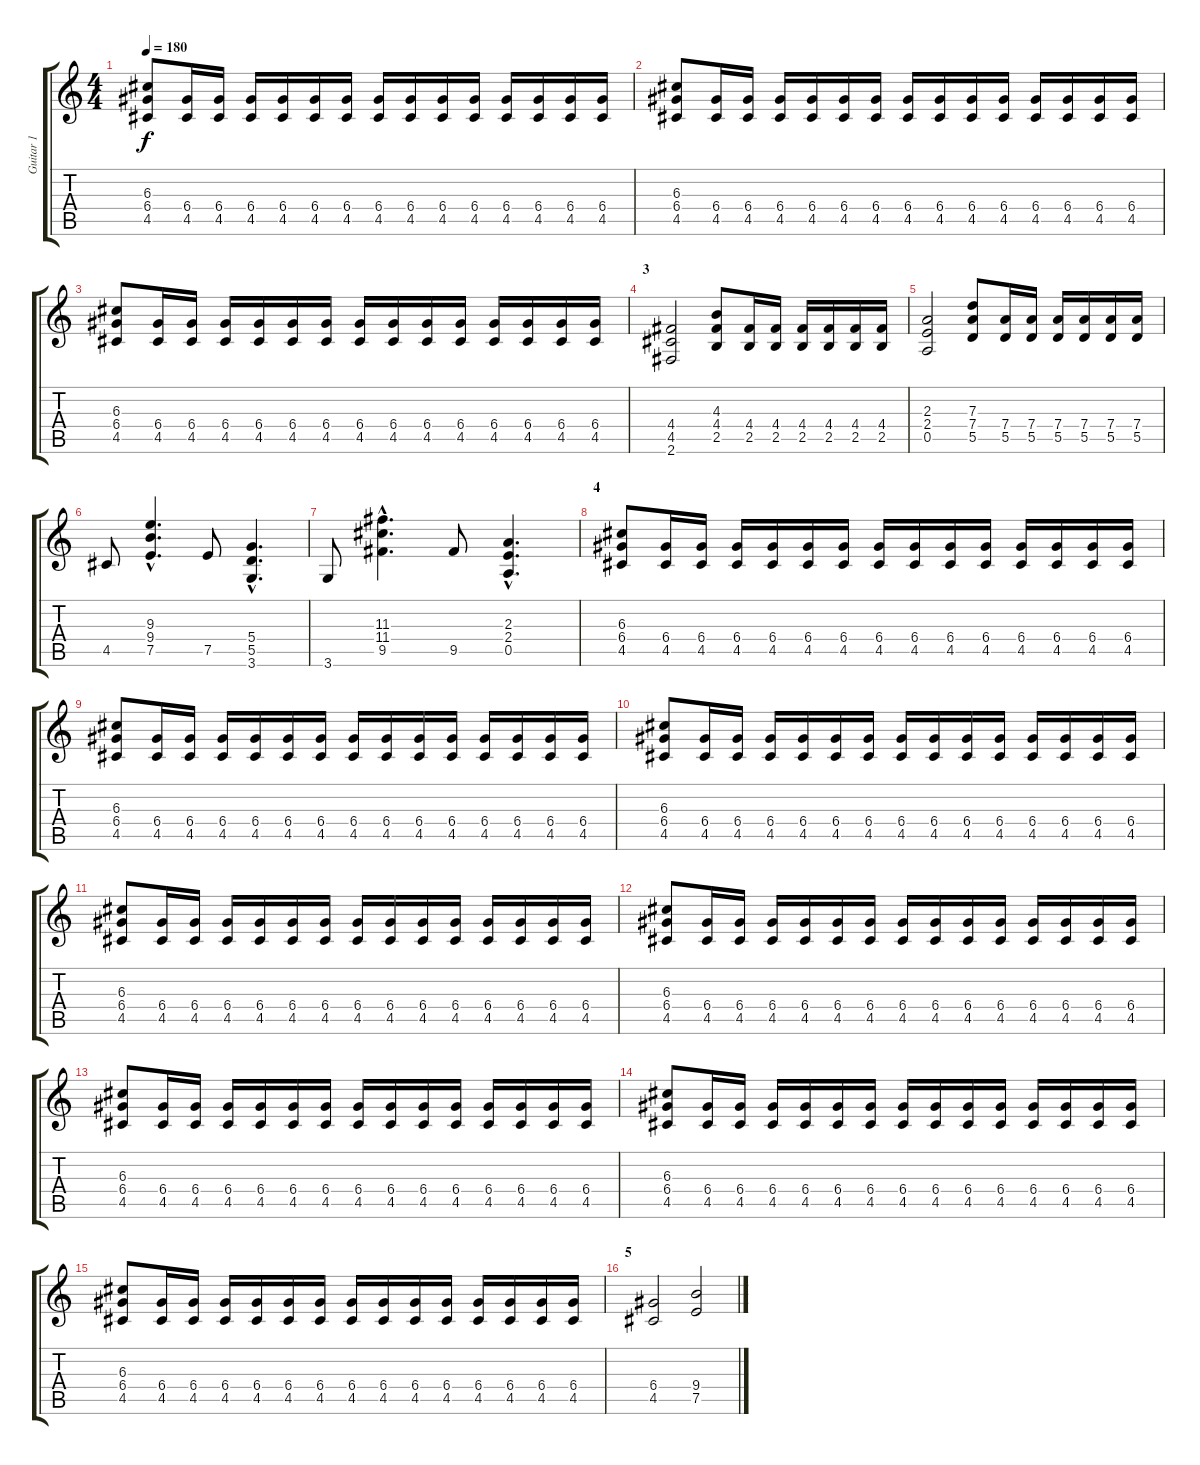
\track ("Guitar 1" "Guitar 1") {instrument overdrivenguitar}
\staff {score tabs}
\tuning (E4 B3 G3 D3 A2 E2) {hide}
\ts (4 4)
\tempo 180
\clef g2
\ks c
(6.3 6.4 4.5).8{dy f} (6.4 4.5).16 (6.4 4.5).16 (6.4 4.5).16 (6.4 4.5).16 (6.4 4.5).16 (6.4 4.5).16 (6.4 4.5).16 (6.4 4.5).16 (6.4 4.5).16 (6.4 4.5).16 (6.4 4.5).16 (6.4 4.5).16 (6.4 4.5).16 (6.4 4.5).16 |
(6.3 6.4 4.5).8 (6.4 4.5).16 (6.4 4.5).16 (6.4 4.5).16 (6.4 4.5).16 (6.4 4.5).16 (6.4 4.5).16 (6.4 4.5).16 (6.4 4.5).16 (6.4 4.5).16 (6.4 4.5).16 (6.4 4.5).16 (6.4 4.5).16 (6.4 4.5).16 (6.4 4.5).16 |
(6.3 6.4 4.5).8 (6.4 4.5).16 (6.4 4.5).16 (6.4 4.5).16 (6.4 4.5).16 (6.4 4.5).16 (6.4 4.5).16 (6.4 4.5).16 (6.4 4.5).16 (6.4 4.5).16 (6.4 4.5).16 (6.4 4.5).16 (6.4 4.5).16 (6.4 4.5).16 (6.4 4.5).16 |
\section ("" "3")
(4.4 4.5 2.6).2 (4.3 4.4 2.5).8 (4.4 2.5).16 (4.4 2.5).16 (4.4 2.5).16 (4.4 2.5).16 (4.4 2.5).16 (4.4 2.5).16 |
(2.3 2.4 0.5).2 (7.3 7.4 5.5).8 (7.4 5.5).16 (7.4 5.5).16 (7.4 5.5).16 (7.4 5.5).16 (7.4 5.5).16 (7.4 5.5).16 |
4.5.8 (9.3{hac} 9.4{hac} 7.5{hac}).4{d} 7.5.8 (5.4{hac} 5.5{hac} 3.6{hac}).4{d} |
3.6.8 (11.3{hac} 11.4{hac} 9.5{hac}).4{d} 9.5.8 (2.3{hac} 2.4{hac} 0.5{hac}).4{d} |
\section ("" "4")
(6.3 6.4 4.5).8 (6.4 4.5).16 (6.4 4.5).16 (6.4 4.5).16 (6.4 4.5).16 (6.4 4.5).16 (6.4 4.5).16 (6.4 4.5).16 (6.4 4.5).16 (6.4 4.5).16 (6.4 4.5).16 (6.4 4.5).16 (6.4 4.5).16 (6.4 4.5).16 (6.4 4.5).16 |
(6.3 6.4 4.5).8 (6.4 4.5).16 (6.4 4.5).16 (6.4 4.5).16 (6.4 4.5).16 (6.4 4.5).16 (6.4 4.5).16 (6.4 4.5).16 (6.4 4.5).16 (6.4 4.5).16 (6.4 4.5).16 (6.4 4.5).16 (6.4 4.5).16 (6.4 4.5).16 (6.4 4.5).16 |
(6.3 6.4 4.5).8 (6.4 4.5).16 (6.4 4.5).16 (6.4 4.5).16 (6.4 4.5).16 (6.4 4.5).16 (6.4 4.5).16 (6.4 4.5).16 (6.4 4.5).16 (6.4 4.5).16 (6.4 4.5).16 (6.4 4.5).16 (6.4 4.5).16 (6.4 4.5).16 (6.4 4.5).16 |
(6.3 6.4 4.5).8 (6.4 4.5).16 (6.4 4.5).16 (6.4 4.5).16 (6.4 4.5).16 (6.4 4.5).16 (6.4 4.5).16 (6.4 4.5).16 (6.4 4.5).16 (6.4 4.5).16 (6.4 4.5).16 (6.4 4.5).16 (6.4 4.5).16 (6.4 4.5).16 (6.4 4.5).16 |
(6.3 6.4 4.5).8 (6.4 4.5).16 (6.4 4.5).16 (6.4 4.5).16 (6.4 4.5).16 (6.4 4.5).16 (6.4 4.5).16 (6.4 4.5).16 (6.4 4.5).16 (6.4 4.5).16 (6.4 4.5).16 (6.4 4.5).16 (6.4 4.5).16 (6.4 4.5).16 (6.4 4.5).16 |
(6.3 6.4 4.5).8 (6.4 4.5).16 (6.4 4.5).16 (6.4 4.5).16 (6.4 4.5).16 (6.4 4.5).16 (6.4 4.5).16 (6.4 4.5).16 (6.4 4.5).16 (6.4 4.5).16 (6.4 4.5).16 (6.4 4.5).16 (6.4 4.5).16 (6.4 4.5).16 (6.4 4.5).16 |
(6.3 6.4 4.5).8 (6.4 4.5).16 (6.4 4.5).16 (6.4 4.5).16 (6.4 4.5).16 (6.4 4.5).16 (6.4 4.5).16 (6.4 4.5).16 (6.4 4.5).16 (6.4 4.5).16 (6.4 4.5).16 (6.4 4.5).16 (6.4 4.5).16 (6.4 4.5).16 (6.4 4.5).16 |
(6.3 6.4 4.5).8 (6.4 4.5).16 (6.4 4.5).16 (6.4 4.5).16 (6.4 4.5).16 (6.4 4.5).16 (6.4 4.5).16 (6.4 4.5).16 (6.4 4.5).16 (6.4 4.5).16 (6.4 4.5).16 (6.4 4.5).16 (6.4 4.5).16 (6.4 4.5).16 (6.4 4.5).16 |
\section ("" "5")
(6.4 4.5).2 (9.4 7.5).2
